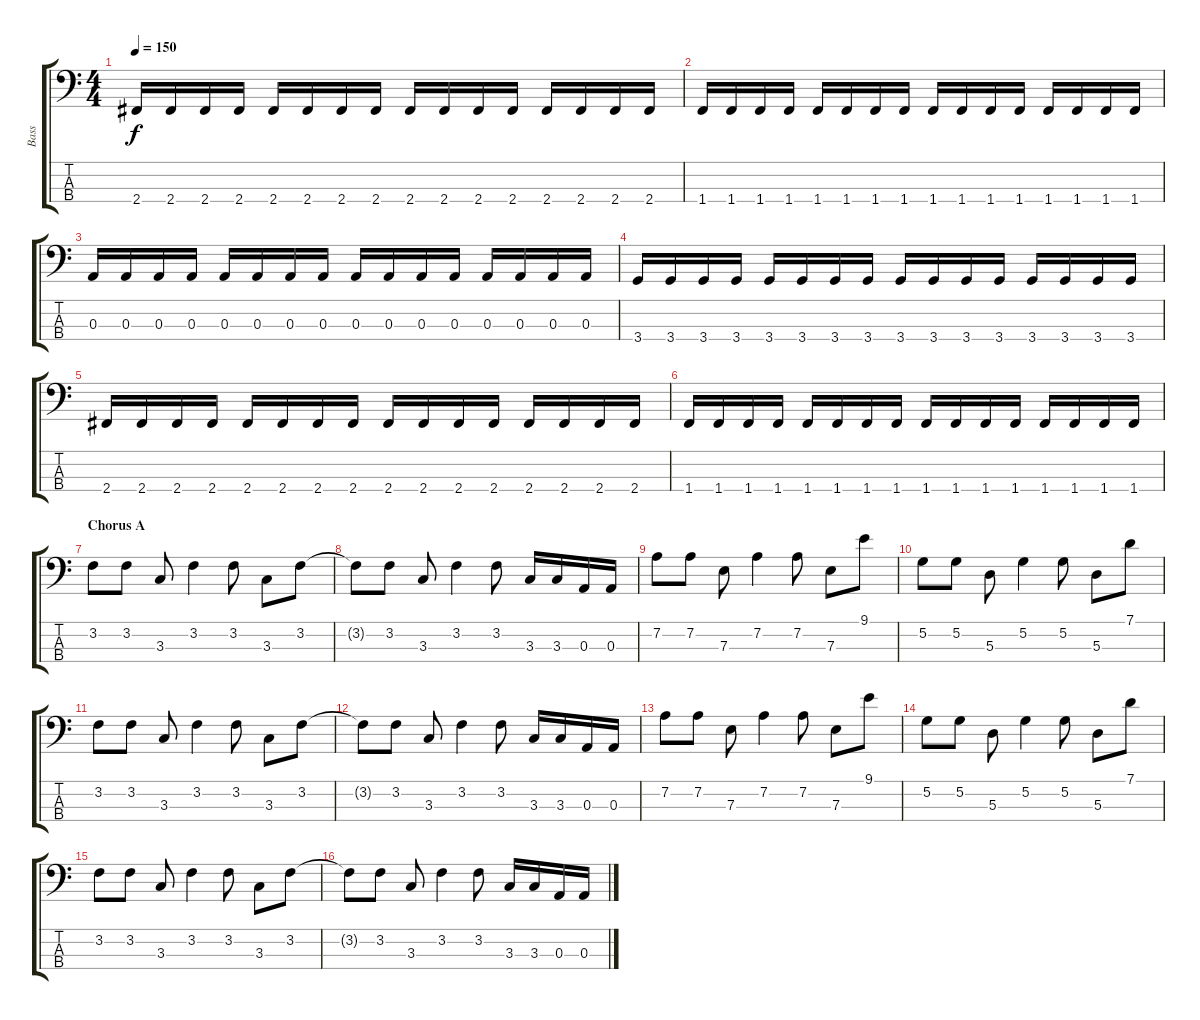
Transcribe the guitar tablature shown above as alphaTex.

\track ("Bass" "Bass") {instrument electricbassfinger}
\staff {score tabs}
\tuning (G2 D2 A1 E1) {hide}
\ts (4 4)
\tempo 150
\clef f4
\ks c
2.4.16{dy f} 2.4.16 2.4.16 2.4.16 2.4.16 2.4.16 2.4.16 2.4.16 2.4.16 2.4.16 2.4.16 2.4.16 2.4.16 2.4.16 2.4.16 2.4.16 |
1.4.16 1.4.16 1.4.16 1.4.16 1.4.16 1.4.16 1.4.16 1.4.16 1.4.16 1.4.16 1.4.16 1.4.16 1.4.16 1.4.16 1.4.16 1.4.16 |
0.3.16 0.3.16 0.3.16 0.3.16 0.3.16 0.3.16 0.3.16 0.3.16 0.3.16 0.3.16 0.3.16 0.3.16 0.3.16 0.3.16 0.3.16 0.3.16 |
3.4.16 3.4.16 3.4.16 3.4.16 3.4.16 3.4.16 3.4.16 3.4.16 3.4.16 3.4.16 3.4.16 3.4.16 3.4.16 3.4.16 3.4.16 3.4.16 |
2.4.16 2.4.16 2.4.16 2.4.16 2.4.16 2.4.16 2.4.16 2.4.16 2.4.16 2.4.16 2.4.16 2.4.16 2.4.16 2.4.16 2.4.16 2.4.16 |
1.4.16 1.4.16 1.4.16 1.4.16 1.4.16 1.4.16 1.4.16 1.4.16 1.4.16 1.4.16 1.4.16 1.4.16 1.4.16 1.4.16 1.4.16 1.4.16 |
\section ("" "Chorus A")
3.2.8 3.2.8 3.3.8 3.2.4 3.2.8 3.3.8 3.2.8 |
3.2{t}.8 3.2.8 3.3.8 3.2.4 3.2.8 3.3.16 3.3.16 0.3.16 0.3.16 |
7.2.8 7.2.8 7.3.8 7.2.4 7.2.8 7.3.8 9.1.8 |
5.2.8 5.2.8 5.3.8 5.2.4 5.2.8 5.3.8 7.1.8 |
3.2.8 3.2.8 3.3.8 3.2.4 3.2.8 3.3.8 3.2.8 |
3.2{t}.8 3.2.8 3.3.8 3.2.4 3.2.8 3.3.16 3.3.16 0.3.16 0.3.16 |
7.2.8 7.2.8 7.3.8 7.2.4 7.2.8 7.3.8 9.1.8 |
5.2.8 5.2.8 5.3.8 5.2.4 5.2.8 5.3.8 7.1.8 |
3.2.8 3.2.8 3.3.8 3.2.4 3.2.8 3.3.8 3.2.8 |
3.2{t}.8 3.2.8 3.3.8 3.2.4 3.2.8 3.3.16 3.3.16 0.3.16 0.3.16
